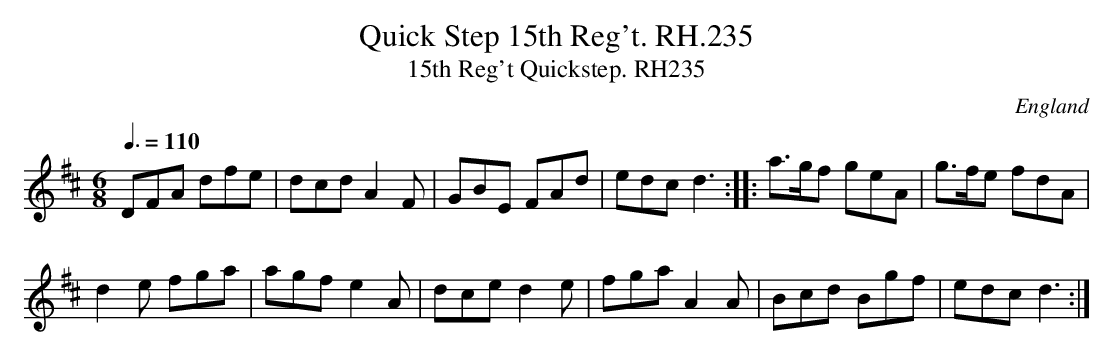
X:1
T:Quick Step 15th Reg't. RH.235
T:15th Reg't Quickstep. RH235
O:England
M:6/8
L:1/8
Q:3/8=110
K:D
DFA dfe|dcd A2F|GBE FAd|edc d3:|\
|:a>gf geA|g>fe fdA|
d2e fga|agf e2A|\
dce d2e|fga A2A|Bcd Bgf|edc d3:|
